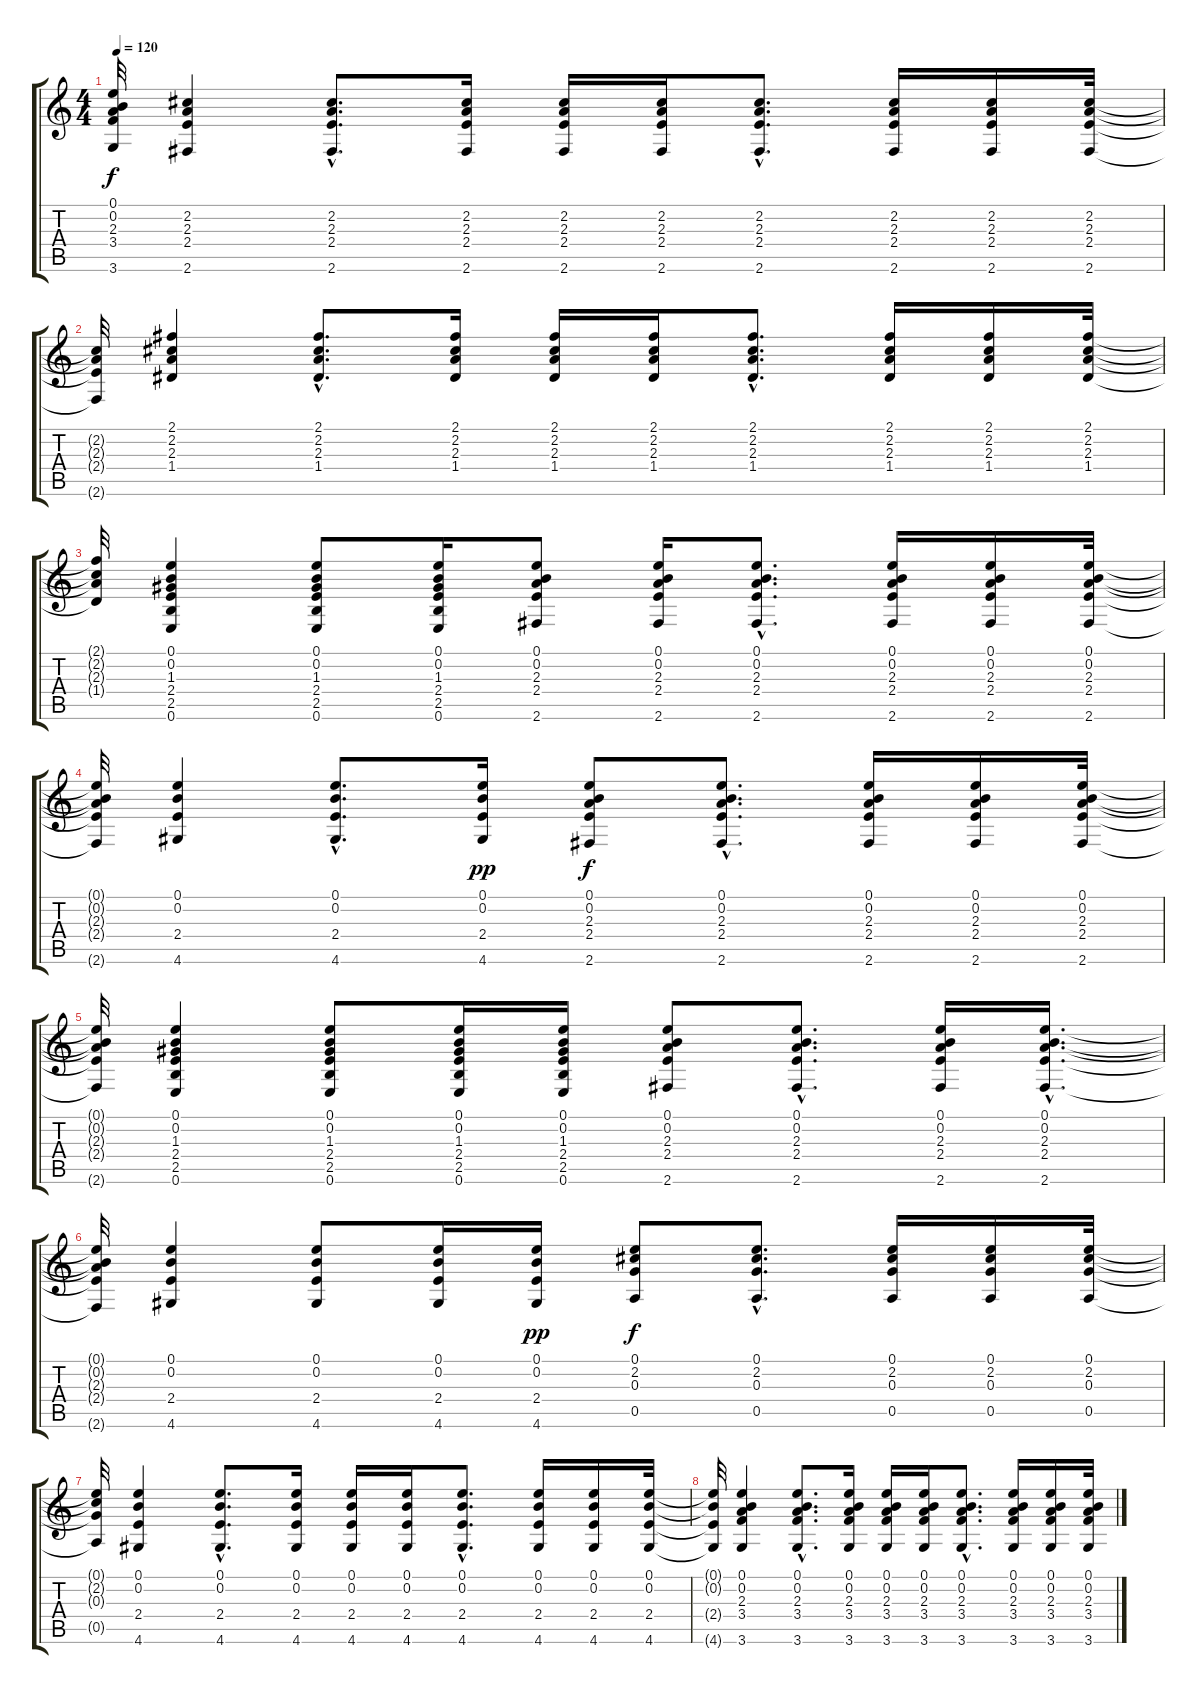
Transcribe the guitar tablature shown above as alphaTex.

\track "" {instrument acousticguitarsteel}
\staff {score tabs}
\tuning (E4 B3 G3 D3 A2 E2) {hide}
\ts (4 4)
\tempo 120
\clef g2
\ks c
(0.1{t} 0.2{t} 2.3{t} 3.4{t} 3.6{t}).32{dy f} (2.2 2.3 2.4 2.6).4 (2.2{hac} 2.3{hac} 2.4{hac} 2.6{hac}).8{d} (2.2 2.3 2.4 2.6).16 (2.2 2.3 2.4 2.6).16 (2.2 2.3 2.4 2.6).16 (2.2{hac} 2.3{hac} 2.4{hac} 2.6{hac}).8{d} (2.2 2.3 2.4 2.6).16 (2.2 2.3 2.4 2.6).16 (2.2 2.3 2.4 2.6).32 |
(2.2{t} 2.3{t} 2.4{t} 2.6{t}).32 (2.1 2.2 2.3 1.4).4 (2.1{hac} 2.2{hac} 2.3{hac} 1.4{hac}).8{d} (2.1 2.2 2.3 1.4).16 (2.1 2.2 2.3 1.4).16 (2.1 2.2 2.3 1.4).16 (2.1{hac} 2.2{hac} 2.3{hac} 1.4{hac}).8{d} (2.1 2.2 2.3 1.4).16 (2.1 2.2 2.3 1.4).16 (2.1 2.2 2.3 1.4).32 |
(2.1{t} 2.2{t} 2.3{t} 1.4{t}).32 (0.1 0.2 1.3 2.4 2.5 0.6).4 (0.1 0.2 1.3 2.4 2.5 0.6).8 (0.1 0.2 1.3 2.4 2.5 0.6).16 (0.1 0.2 2.3 2.4 2.6).8 (0.1 0.2 2.3 2.4 2.6).16 (0.1{hac} 0.2{hac} 2.3{hac} 2.4{hac} 2.6{hac}).8{d} (0.1 0.2 2.3 2.4 2.6).16 (0.1 0.2 2.3 2.4 2.6).16 (0.1 0.2 2.3 2.4 2.6).32 |
(0.1{t} 0.2{t} 2.3{t} 2.4{t} 2.6{t}).32 (0.1 0.2 2.4 4.6).4 (0.1{hac} 0.2{hac} 2.4{hac} 4.6{hac}).8{d} (0.1 0.2 2.4 4.6).16{dy pp} (0.1 0.2 2.3 2.4 2.6).8{dy f} (0.1{hac} 0.2{hac} 2.3{hac} 2.4{hac} 2.6{hac}).8{d} (0.1 0.2 2.3 2.4 2.6).16 (0.1 0.2 2.3 2.4 2.6).16 (0.1 0.2 2.3 2.4 2.6).32 |
(0.1{t} 0.2{t} 2.3{t} 2.4{t} 2.6{t}).32 (0.1 0.2 1.3 2.4 2.5 0.6).4 (0.1 0.2 1.3 2.4 2.5 0.6).8 (0.1 0.2 1.3 2.4 2.5 0.6).16 (0.1 0.2 1.3 2.4 2.5 0.6).16 (0.1 0.2 2.3 2.4 2.6).8 (0.1{hac} 0.2{hac} 2.3{hac} 2.4{hac} 2.6{hac}).8{d} (0.1 0.2 2.3 2.4 2.6).16 (0.1{hac} 0.2{hac} 2.3{hac} 2.4{hac} 2.6{hac}).16{d} |
(0.1{t} 0.2{t} 2.3{t} 2.4{t} 2.6{t}).32 (0.1 0.2 2.4 4.6).4 (0.1 0.2 2.4 4.6).8 (0.1 0.2 2.4 4.6).16 (0.1 0.2 2.4 4.6).16{dy pp} (0.1 2.2 0.3 0.5).8{dy f} (0.1{hac} 2.2{hac} 0.3{hac} 0.5{hac}).8{d} (0.1 2.2 0.3 0.5).16 (0.1 2.2 0.3 0.5).16 (0.1 2.2 0.3 0.5).32 |
(0.1{t} 2.2{t} 0.3{t} 0.5{t}).32 (0.1 0.2 2.4 4.6).4 (0.1{hac} 0.2{hac} 2.4{hac} 4.6{hac}).8{d} (0.1 0.2 2.4 4.6).16 (0.1 0.2 2.4 4.6).16 (0.1 0.2 2.4 4.6).16 (0.1{hac} 0.2{hac} 2.4{hac} 4.6{hac}).8{d} (0.1 0.2 2.4 4.6).16 (0.1 0.2 2.4 4.6).16 (0.1 0.2 2.4 4.6).32 |
(0.1{t} 0.2{t} 2.4{t} 4.6{t}).32 (0.1 0.2 2.3 3.4 3.6).4 (0.1{hac} 0.2{hac} 2.3{hac} 3.4{hac} 3.6{hac}).8{d} (0.1 0.2 2.3 3.4 3.6).16 (0.1 0.2 2.3 3.4 3.6).16 (0.1 0.2 2.3 3.4 3.6).16 (0.1{hac} 0.2{hac} 2.3{hac} 3.4{hac} 3.6{hac}).8{d} (0.1 0.2 2.3 3.4 3.6).16 (0.1 0.2 2.3 3.4 3.6).16 (0.1 0.2 2.3 3.4 3.6).32
